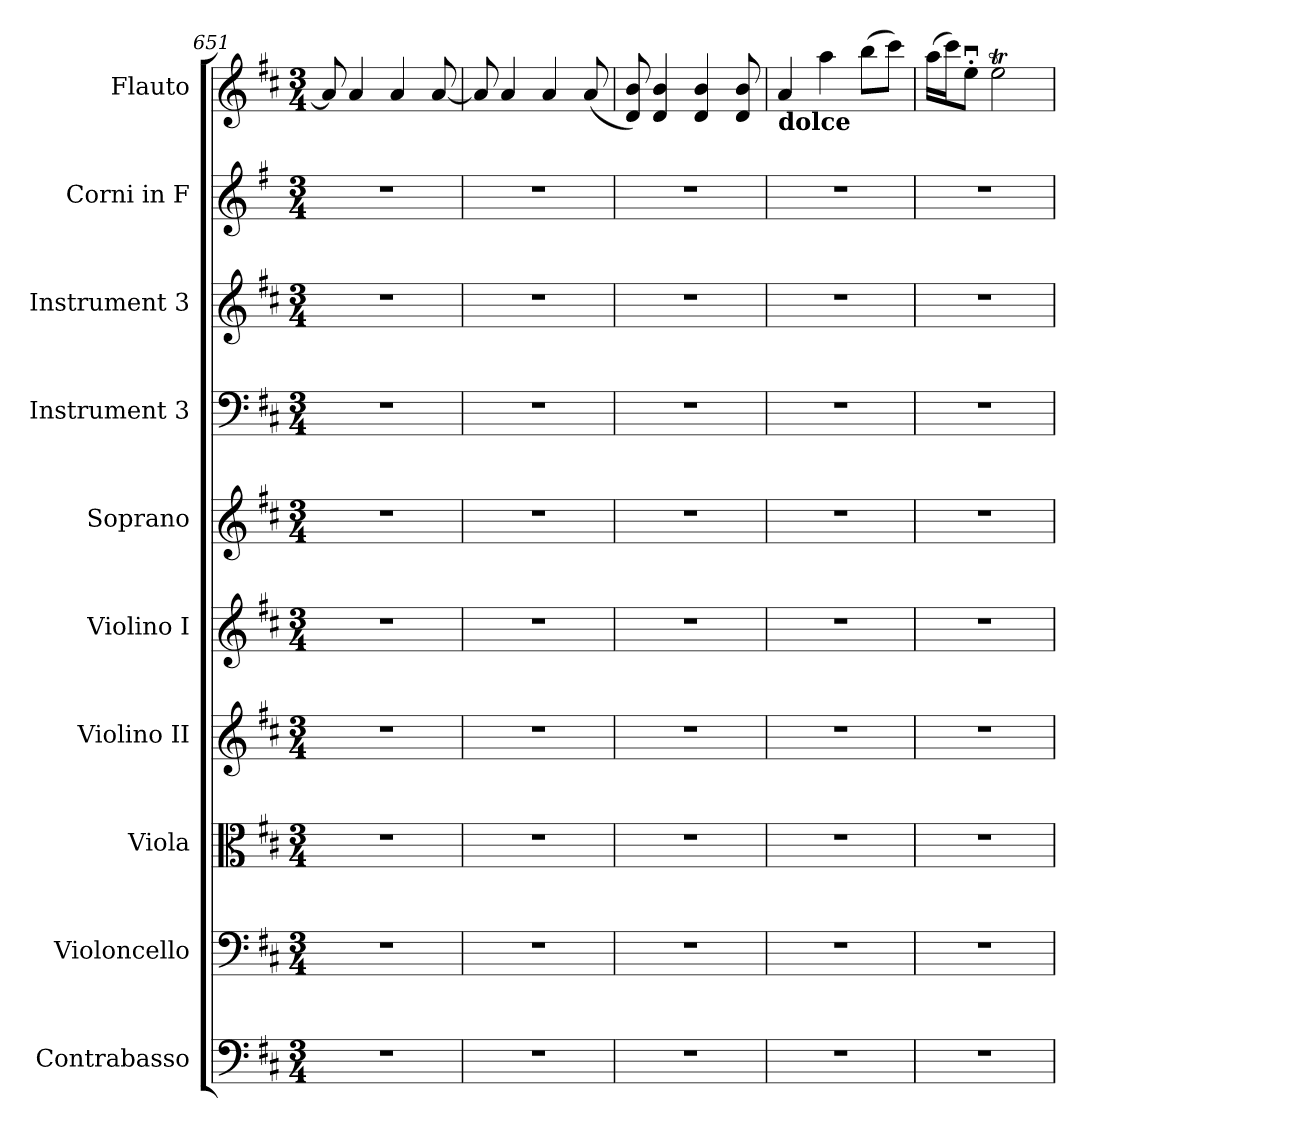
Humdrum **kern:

**kern	**kern	**kern	**kern	**kern	**kern	**kern	**kern	**kern	**kern
*part10	*part9	*part8	*part7	*part6	*part5	*part4	*part3	*part2	*part1
*staff10	*staff9	*staff8	*staff7	*staff6	*staff5	*staff4	*staff3	*staff2	*staff1
*I"Contrabasso	*I"Violoncello	*I"Viola	*I"Violino II	*I"Violino I	*I"Soprano	*I"Instrument 3	*I"Instrument 3	*I"Corni in F	*I"Flauto
*I'Cb.	*I'Vc.	*I'Vla.	*I'Vln. II	*I'Vln. I	*I'S	*	*	*I'Cor.	*I'Fl.
*clefF4	*clefF4	*clefC3	*clefG2	*clefG2	*clefG2	*clefF4	*clefG2	*clefG2	*clefG2
*ITrd1c2	*ITrd1c2	*ITrd1c2	*ITrd1c2	*ITrd1c2	*ITrd1c2	*ITrd1c2	*ITrd1c2	*ITrd4c7	*ITrd1c2
*k[]	*k[]	*k[]	*k[]	*k[]	*k[]	*k[]	*k[]	*k[]	*k[]
*C:	*C:	*C:	*C:	*C:	*C:	*C:	*C:	*C:	*C:
*M3/4	*M3/4	*M3/4	*M3/4	*M3/4	*M3/4	*M3/4	*M3/4	*M3/4	*M3/4
=651	=651	=651	=651	=651	=651	=651	=651	=651	=651
2.r	2.r	2.r	2.r	2.r	2.r	2.r	2.r	2.r	8g/]
.	.	.	.	.	.	.	.	.	4g/
.	.	.	.	.	.	.	.	.	4g/
.	.	.	.	.	.	.	.	.	[<8g/
=652	=652	=652	=652	=652	=652	=652	=652	=652	=652
2.r	2.r	2.r	2.r	2.r	2.r	2.r	2.r	2.r	8g/]
.	.	.	.	.	.	.	.	.	4g/
.	.	.	.	.	.	.	.	.	4g/
.	.	.	.	.	.	.	.	.	(<8g/
=653	=653	=653	=653	=653	=653	=653	=653	=653	=653
2.r	2.r	2.r	2.r	2.r	2.r	2.r	2.r	2.r	8a/ 8c/)
.	.	.	.	.	.	.	.	.	4a/ 4c/
.	.	.	.	.	.	.	.	.	4a/ 4c/
.	.	.	.	.	.	.	.	.	8a/ 8c/
!!LO:PB:g=z
=654	=654	=654	=654	=654	=654	=654	=654	=654	=654
!	!	!	!	!	!	!	!	!	!LO:TX:b:B:t=dolce
2.r	2.r	2.r	2.r	2.r	2.r	2.r	2.r	2.r	4g/
.	.	.	.	.	.	.	.	.	4gg\
.	.	.	.	.	.	.	.	.	(>8aa\L
.	.	.	.	.	.	.	.	.	8bb\J)
=655	=655	=655	=655	=655	=655	=655	=655	=655	=655
2.r	2.r	2.r	2.r	2.r	2.r	2.r	2.r	2.r	(>16gg\L
.	.	.	.	.	.	.	.	.	16bb\)
.	.	.	.	.	.	.	.	.	8ddu>'>\J
.	.	.	.	.	.	.	.	.	2ddT\
=	=	=	=	=	=	=	=	=	=
*-	*-	*-	*-	*-	*-	*-	*-	*-	*-
